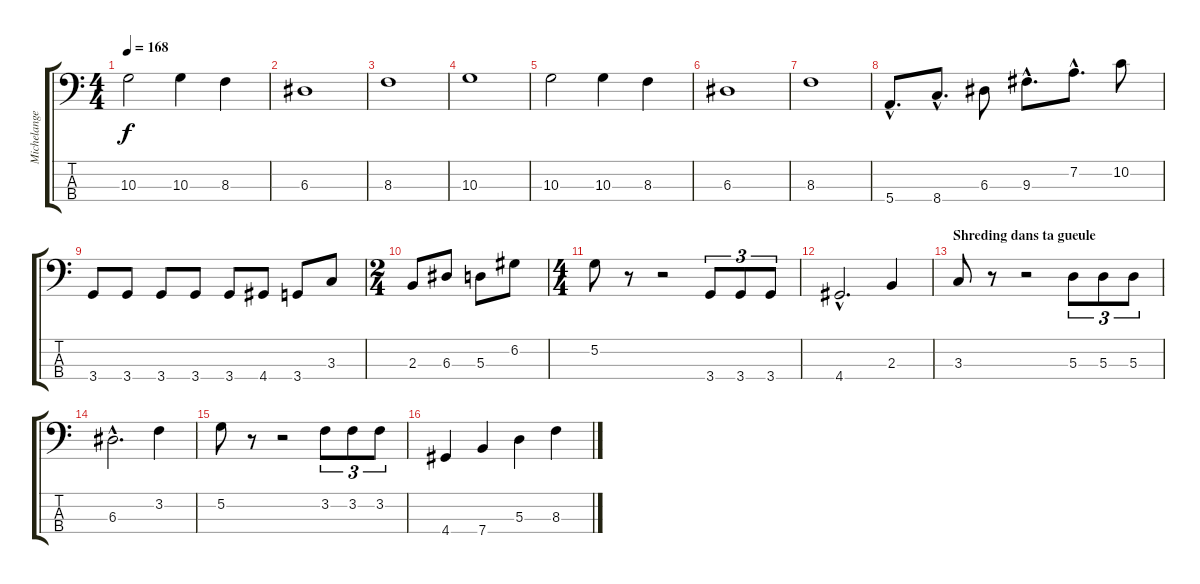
\track ("Michelangelo" "Michelange") {instrument electricbassfinger}
\staff {score tabs}
\tuning (G2 D2 A1 E1) {hide}
\ts (4 4)
\tempo 168
\clef f4
\ks c
10.3.2{dy f} 10.3.4 8.3.4 |
6.3.1 |
8.3.1 |
10.3.1 |
10.3.2 10.3.4 8.3.4 |
6.3.1 |
8.3.1 |
5.4{hac}.8{d} 8.4{hac}.8{d} 6.3.8 9.3{hac}.8{d} 7.2{hac}.8{d} 10.2.8 |
3.4.8 3.4.8 3.4.8 3.4.8 3.4.8 4.4.8 3.4.8 3.3.8 |
\ts (2 4)
2.3.8 6.3.8 5.3.8 6.2.8 |
\ts (4 4)
5.2.8 r.8 r.2 3.4.8{tu (3 2)} 3.4.8{tu (3 2)} 3.4.8{tu (3 2)} |
4.4{hac}.2{d} 2.3.4 |
\section ("" "Shreding dans ta gueule")
3.3.8 r.8 r.2 5.3.8{tu (3 2)} 5.3.8{tu (3 2)} 5.3.8{tu (3 2)} |
6.3{hac}.2{d} 3.2.4 |
5.2.8 r.8 r.2 3.2.8{tu (3 2)} 3.2.8{tu (3 2)} 3.2.8{tu (3 2)} |
4.4.4 7.4.4 5.3.4 8.3.4
